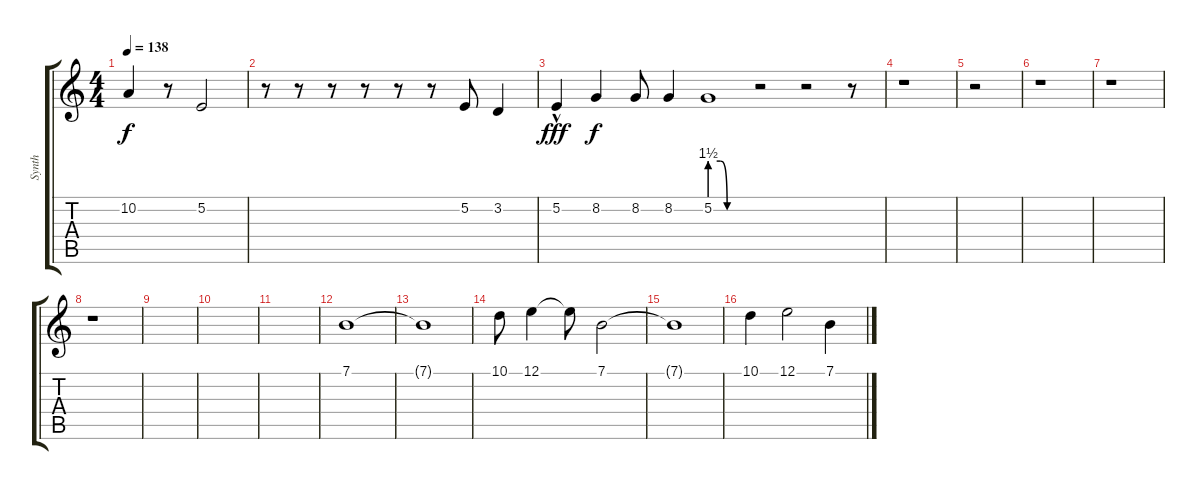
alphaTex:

\track ("Synth" "Synth") {instrument lead2sawtooth}
\staff {score tabs}
\tuning (E4 B3 G3 D3 A2 E2) {hide}
\ts (4 4)
\tempo 138
\clef g2
\ks c
10.2.4{dy f} r.8 5.2.2 |
r.8 r.8 r.8 r.8 r.8 r.8 5.2.8 3.2.4 |
5.2{hac}.4{dy fff} 8.2.4{dy f} 8.2.8 8.2.4 5.2{be (custom 0 6 15 6 25 0 60 0)}.1 r.2 r.2 r.8 |
r.1 |
r.2 |
r.1 |
r.1 |
r.1 |
|
|
|
7.1.1{instrument choiraahs} |
7.1{t}.1 |
10.1.8 12.1.4 12.1{t}.8 7.1.2 |
7.1{t}.1 |
10.1.4 12.1.2 7.1.4
